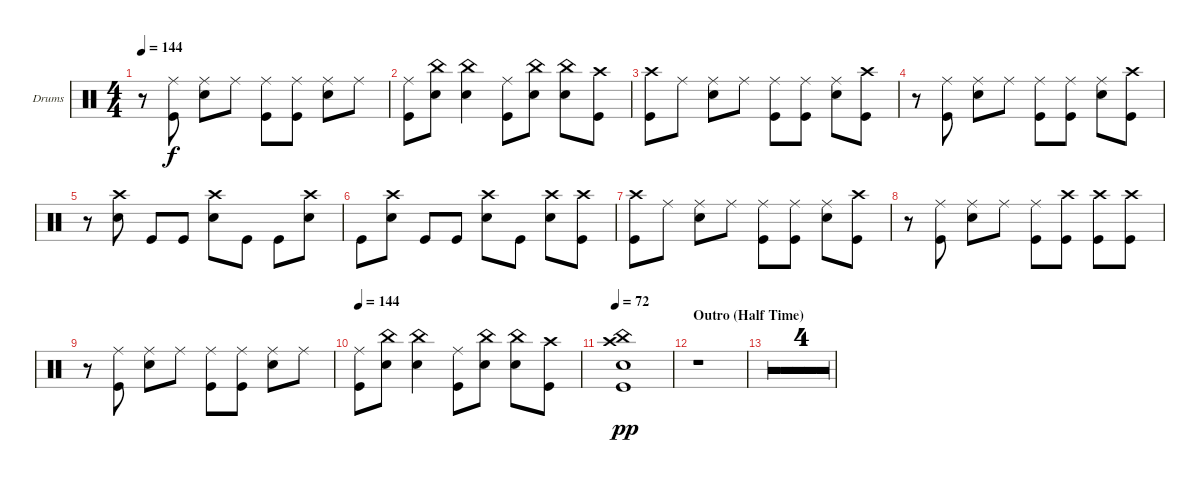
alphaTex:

\bracketExtendMode groupsimilarinstruments
\firstSystemTrackNameOrientation horizontal
\otherSystemsTrackNameOrientation horizontal
\track ("Drumkit" "Drums") {multiBarRest instrument percussion}
\staff {score}
\articulation defaults
\ts (4 4)
\tempo 144
\clef neutral
\ks c
r.8{dy f} ("Ride (middle)" "Kick (hit)").8 ("Ride (middle)" "Snare (hit) 2").8 "Ride (middle)".8 ("Ride (middle)" "Kick (hit)").8 ("Ride (middle)" "Kick (hit)").8 ("Ride (middle)" "Snare (hit) 2").8 "Ride (middle)".8 |
("Ride (middle)" "Kick (hit)").8 ("China (hit)" "Snare (hit) 2").8 ("China (hit)" "Snare (hit) 2").4 ("Ride (middle)" "Kick (hit)").8 ("China (hit)" "Snare (hit) 2").8 ("China (hit)" "Snare (hit) 2").8 ("Crash high (hit)" "Kick (hit)").8 |
("Crash high (hit)" "Kick (hit)").8 "Ride (middle)".8 ("Ride (middle)" "Snare (hit) 2").8 "Ride (middle)".8 ("Ride (middle)" "Kick (hit)").8 ("Ride (middle)" "Kick (hit)").8 ("Ride (middle)" "Snare (hit) 2").8 ("Crash high (hit)" "Kick (hit)").8 |
r.8 ("Ride (middle)" "Kick (hit)").8 ("Ride (middle)" "Snare (hit) 2").8 "Ride (middle)".8 ("Ride (middle)" "Kick (hit)").8 ("Ride (middle)" "Kick (hit)").8 ("Ride (middle)" "Snare (hit) 2").8 ("Crash high (hit)" "Kick (hit)").8 |
r.8 ("Crash high (hit)" "Snare (hit) 2").8 "Kick (hit)".8 "Kick (hit)".8 ("Crash high (hit)" "Snare (hit) 2").8 "Kick (hit)".8 "Kick (hit)".8 ("Crash high (hit)" "Snare (hit) 2").8 |
"Kick (hit)".8 ("Crash high (hit)" "Snare (hit) 2").8 "Kick (hit)".8 "Kick (hit)".8 ("Crash high (hit)" "Snare (hit) 2").8 "Kick (hit)".8 ("Crash high (hit)" "Snare (hit) 2").8 ("Crash high (hit)" "Kick (hit)").8 |
("Crash high (hit)" "Kick (hit)").8 "Ride (middle)".8 ("Ride (middle)" "Snare (hit) 2").8 "Ride (middle)".8 ("Ride (middle)" "Kick (hit)").8 ("Ride (middle)" "Kick (hit)").8 ("Ride (middle)" "Snare (hit) 2").8 ("Crash high (hit)" "Kick (hit)").8 |
r.8 ("Ride (middle)" "Kick (hit)").8 ("Ride (middle)" "Snare (hit) 2").8 "Ride (middle)".8 ("Ride (middle)" "Kick (hit)").8 ("Crash high (hit)" "Kick (hit)").8 ("Crash high (hit)" "Kick (hit)").8 ("Crash high (hit)" "Kick (hit)").8 |
r.8 ("Ride (middle)" "Kick (hit)").8 ("Ride (middle)" "Snare (hit) 2").8 "Ride (middle)".8 ("Ride (middle)" "Kick (hit)").8 ("Ride (middle)" "Kick (hit)").8 ("Ride (middle)" "Snare (hit) 2").8 "Ride (middle)".8 |
\tempo 144
("Ride (middle)" "Kick (hit)").8 ("China (hit)" "Snare (hit) 2").8 ("China (hit)" "Snare (hit) 2").4 ("Ride (middle)" "Kick (hit)").8 ("China (hit)" "Snare (hit) 2").8 ("China (hit)" "Snare (hit) 2").8 ("Crash high (hit)" "Kick (hit)").8 |
\tempo 72
("Crash high (hit)" "China (hit)" "Snare (hit) 2" "Kick (hit)").1{dy pp} |
\section ("" "Outro (Half Time)")
r.1 |
r.1 |
r.1 |
r.1 |
r.1
